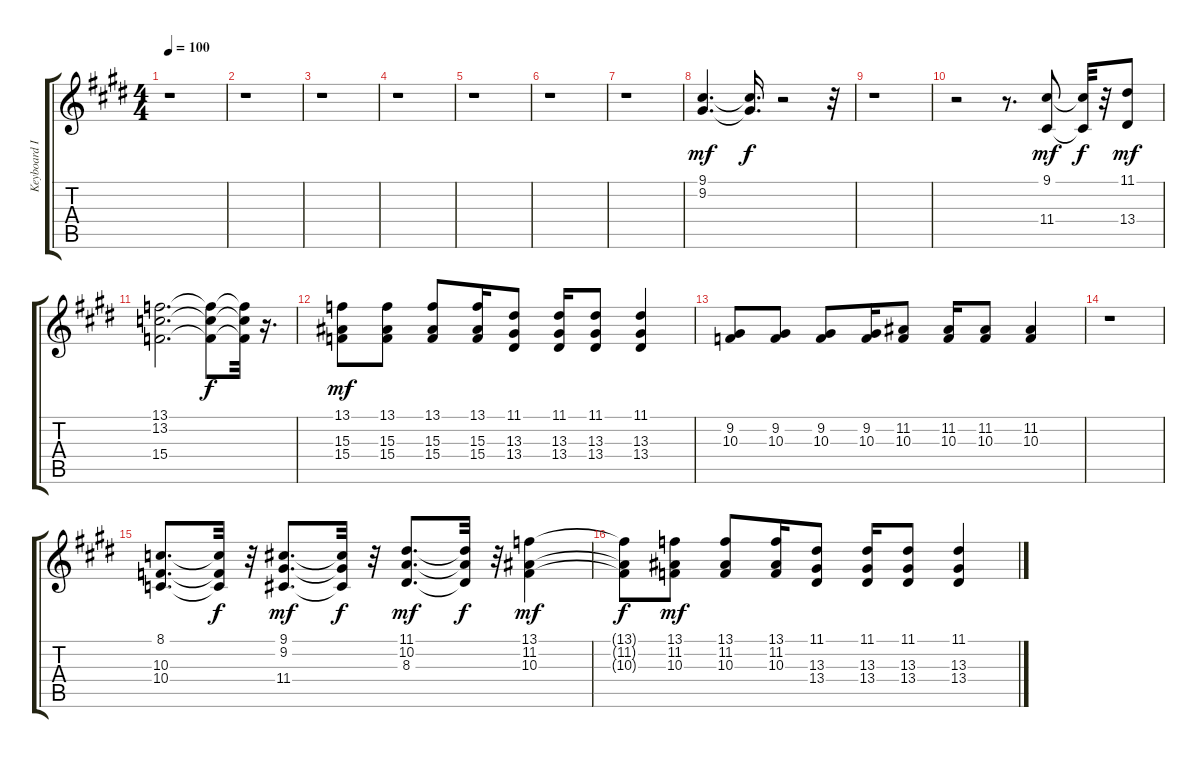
\track ("Keyboard I" "Keyboard I") {instrument accordion}
\staff {score tabs}
\tuning (E4 B3 G3 D3 A2 E2) {hide}
\ts (4 4)
\tempo 100
\clef g2
\ks e
r.1{dy f} |
r.1 |
r.1 |
r.1 |
r.1 |
r.1 |
r.1 |
(9.1 9.2).4{d dy mf} (9.1{t} 9.2{t}).16{d dy f} r.2 r.32 |
r.1 |
r.2 r.8{d} (9.1 11.4).8{dy mf} (9.1{t} 11.4{t}).32{dy f} r.32 (11.1 13.4).8{dy mf} |
(13.1 13.2 15.4).2{d} (13.1{t} 13.2{t} 15.4{t}).8{dy f} (13.1{t} 13.2{t} 15.4{t}).32 r.16{d} |
(13.1 15.3 15.4).8{dy mf} (13.1 15.3 15.4).8 (13.1 15.3 15.4).8 (13.1 15.3 15.4).16 (11.1 13.3 13.4).8 (11.1 13.3 13.4).16 (11.1 13.3 13.4).8 (11.1 13.3 13.4).4 |
(9.2 10.3).8 (9.2 10.3).8 (9.2 10.3).8 (9.2 10.3).16 (11.2 10.3).8 (11.2 10.3).16 (11.2 10.3).8 (11.2 10.3).4 |
r.1 |
(8.1 10.3 10.4).8{d} (8.1{t} 10.3{t} 10.4{t}).32{dy f} r.32 (9.1 9.2 11.4).8{d dy mf} (9.1{t} 9.2{t} 11.4{t}).32{dy f} r.32 (11.1 10.2 8.3).8{d dy mf} (11.1{t} 10.2{t} 8.3{t}).32{dy f} r.32 (13.1 11.2 10.3).4{dy mf} |
(13.1{t} 11.2{t} 10.3{t}).8{dy f} (13.1 11.2 10.3).8{dy mf} (13.1 11.2 10.3).8 (13.1 11.2 10.3).16 (11.1 13.3 13.4).8 (11.1 13.3 13.4).16 (11.1 13.3 13.4).8 (11.1 13.3 13.4).4
